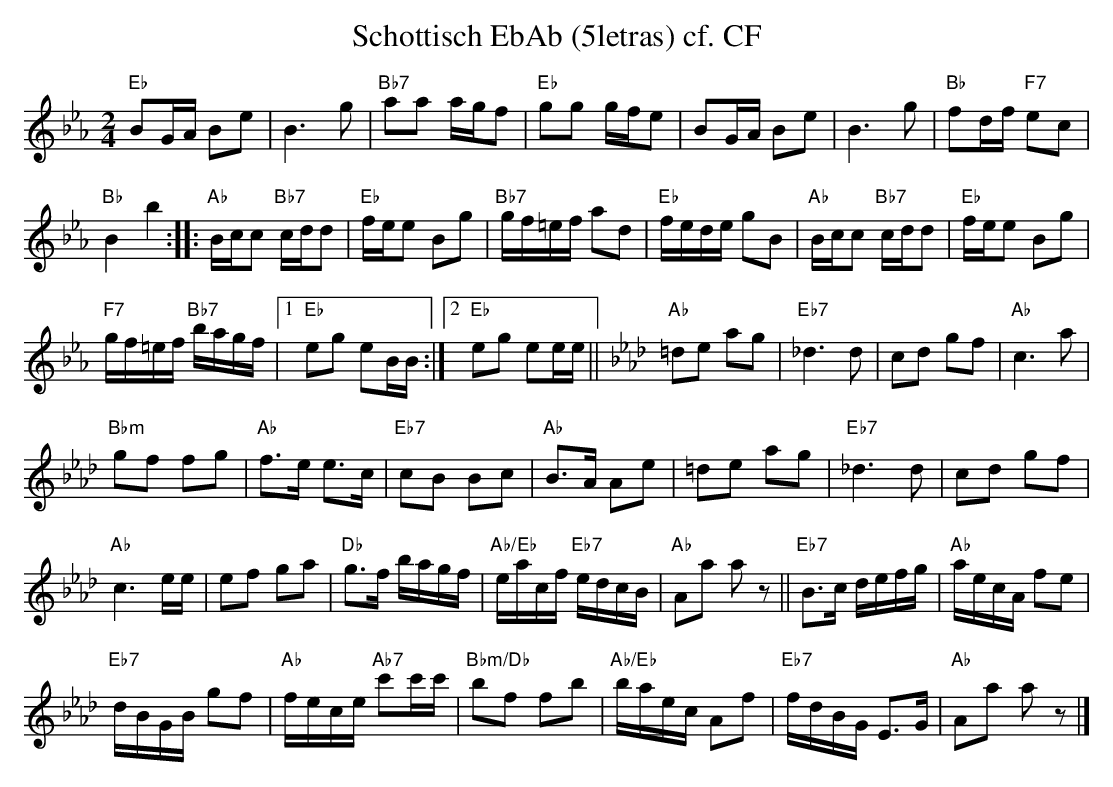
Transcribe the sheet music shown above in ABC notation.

X:1
T:Schottisch EbAb (5letras) cf. CF
M:2/4
L:1/16
K:Ebmaj%%MIDI gchordon
"Eb"B2GA B2e2 | B6g2 | "Bb7"a2a2 agf2 | "Eb"g2g2 gfe2 | B2GA B2e2 | B6g2 | "Bb"f2df "F7"e2c2 |
"Bb"B4b4 :: "Ab"Bcc2 "Bb7"cdd2 | "Eb"fee2 B2g2 | "Bb7"gf=ef a2d2 | "Eb"fede g2B2 | "Ab"Bcc2 "Bb7"cdd2 | "Eb"fee2 B2g2 |
"F7"gf=ef "Bb7"bagf |1 "Eb"e2g2 e2BB :|2 "Eb"e2g2 e2ee || [K:Abmaj] "Ab"=d2e2 a2g2 | "Eb7"_d6d2 | c2d2 g2f2 | "Ab"c6a2 |
[L:1/8] "Bbm"gf fg | "Ab"f>e e>c | "Eb7"cB Bc | "Ab"B>A Ae | =de ag | "Eb7"_d3d | cd gf |
"Ab"c3e/2e/2 | ef ga | "Db"g>f b/2a/2g/2f/2 | "Ab/Eb"e/2a/2c/2f/2 "Eb7"e/2d/2c/2B/2 | "Ab"Aa az || [L:1/16] "Eb7"B2>c2 defg | "Ab"aecA f2e2 |
"Eb7"dBGB g2f2 | "Ab"fece "Ab7"c'2c'c' | "Bbm/Db"b2f2 f2b2 | "Ab/Eb"baec A2f2 | "Eb7"fdBG E3G | "Ab"A2a2 a2z2 |]
